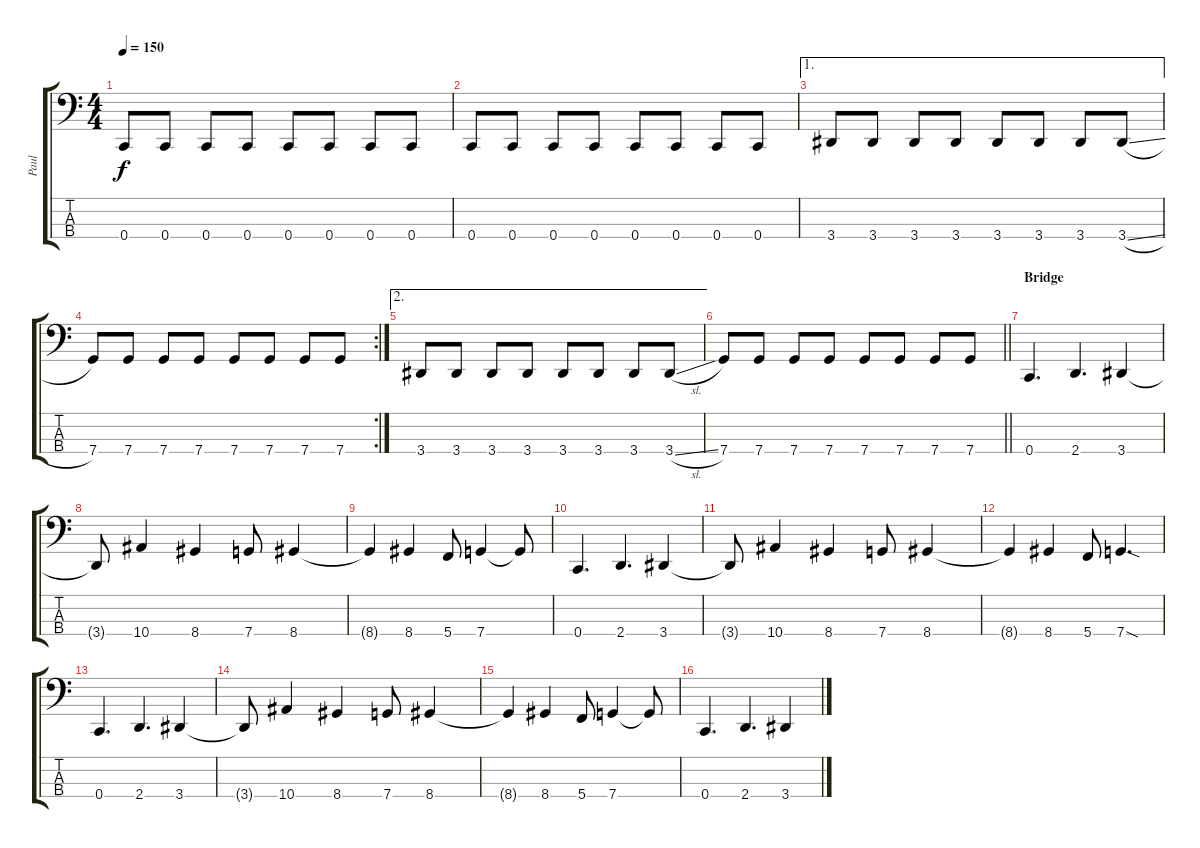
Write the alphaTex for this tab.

\track ("Paul" "Paul") {instrument electricbasspick}
\staff {score tabs}
\tuning (F2 C2 G1 C1) {hide}
\ts (4 4)
\tempo 150
\clef f4
\ks c
0.4.8{dy f} 0.4.8 0.4.8 0.4.8 0.4.8 0.4.8 0.4.8 0.4.8 |
0.4.8 0.4.8 0.4.8 0.4.8 0.4.8 0.4.8 0.4.8 0.4.8 |
\ae 1
3.4.8 3.4.8 3.4.8 3.4.8 3.4.8 3.4.8 3.4.8 3.4{sl}.8 |
\rc 2
7.4.8 7.4.8 7.4.8 7.4.8 7.4.8 7.4.8 7.4.8 7.4.8 |
\ae 2
3.4.8 3.4.8 3.4.8 3.4.8 3.4.8 3.4.8 3.4.8 3.4{sl}.8 |
\barLineRight lightlight
7.4.8 7.4.8 7.4.8 7.4.8 7.4.8 7.4.8 7.4.8 7.4.8 |
\section ("" "Bridge")
0.4.4{d} 2.4.4{d} 3.4.4 |
3.4{t}.8 10.4.4 8.4.4 7.4.8 8.4.4 |
8.4{t}.4 8.4.4 5.4.8 7.4.4 7.4{t}.8 |
0.4.4{d} 2.4.4{d} 3.4.4 |
3.4{t}.8 10.4.4 8.4.4 7.4.8 8.4.4 |
8.4{t}.4 8.4.4 5.4.8 7.4{sod}.4{d} |
0.4.4{d} 2.4.4{d} 3.4.4 |
3.4{t}.8 10.4.4 8.4.4 7.4.8 8.4.4 |
8.4{t}.4 8.4.4 5.4.8 7.4.4 7.4{t}.8 |
0.4.4{d} 2.4.4{d} 3.4.4
